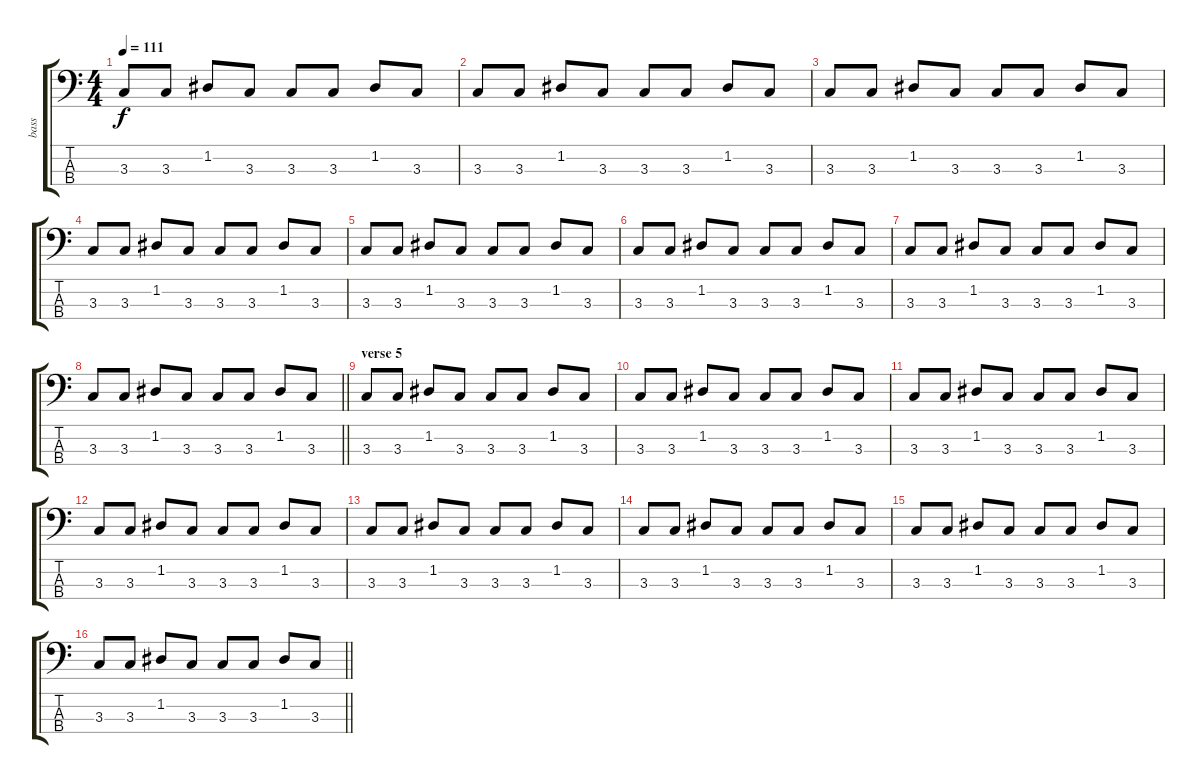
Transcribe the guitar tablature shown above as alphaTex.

\track ("bass " "bass ") {instrument electricguitarjazz}
\staff {score tabs}
\tuning (G2 D2 A1 E1) {hide}
\ts (4 4)
\tempo 111
\clef f4
\ks c
3.3.8{dy f} 3.3.8 1.2.8 3.3.8 3.3.8 3.3.8 1.2.8 3.3.8 |
3.3.8 3.3.8 1.2.8 3.3.8 3.3.8 3.3.8 1.2.8 3.3.8 |
3.3.8 3.3.8 1.2.8 3.3.8 3.3.8 3.3.8 1.2.8 3.3.8 |
3.3.8 3.3.8 1.2.8 3.3.8 3.3.8 3.3.8 1.2.8 3.3.8 |
3.3.8 3.3.8 1.2.8 3.3.8 3.3.8 3.3.8 1.2.8 3.3.8 |
3.3.8 3.3.8 1.2.8 3.3.8 3.3.8 3.3.8 1.2.8 3.3.8 |
3.3.8 3.3.8 1.2.8 3.3.8 3.3.8 3.3.8 1.2.8 3.3.8 |
\barLineRight lightlight
3.3.8 3.3.8 1.2.8 3.3.8 3.3.8 3.3.8 1.2.8 3.3.8 |
\section ("" "verse 5")
3.3.8 3.3.8 1.2.8 3.3.8 3.3.8 3.3.8 1.2.8 3.3.8 |
3.3.8 3.3.8 1.2.8 3.3.8 3.3.8 3.3.8 1.2.8 3.3.8 |
3.3.8 3.3.8 1.2.8 3.3.8 3.3.8 3.3.8 1.2.8 3.3.8 |
3.3.8 3.3.8 1.2.8 3.3.8 3.3.8 3.3.8 1.2.8 3.3.8 |
3.3.8 3.3.8 1.2.8 3.3.8 3.3.8 3.3.8 1.2.8 3.3.8 |
3.3.8 3.3.8 1.2.8 3.3.8 3.3.8 3.3.8 1.2.8 3.3.8 |
3.3.8 3.3.8 1.2.8 3.3.8 3.3.8 3.3.8 1.2.8 3.3.8 |
\barLineRight lightlight
3.3.8 3.3.8 1.2.8 3.3.8 3.3.8 3.3.8 1.2.8 3.3.8
